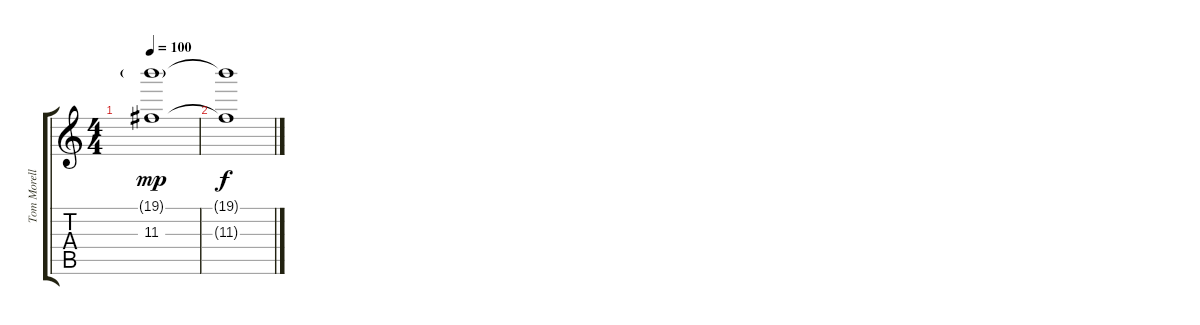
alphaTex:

\track ("Tom Morello (Guitar)" "Tom Morell") {instrument overdrivenguitar}
\staff {score tabs}
\tuning (E4 B3 G3 D3 A2 E2) {hide}
\ts (4 4)
\tempo 100
\clef g2
\ks c
(19.1{g} 11.3).1{dy mp} |
(19.1{t} 11.3{t}).1{dy f}
